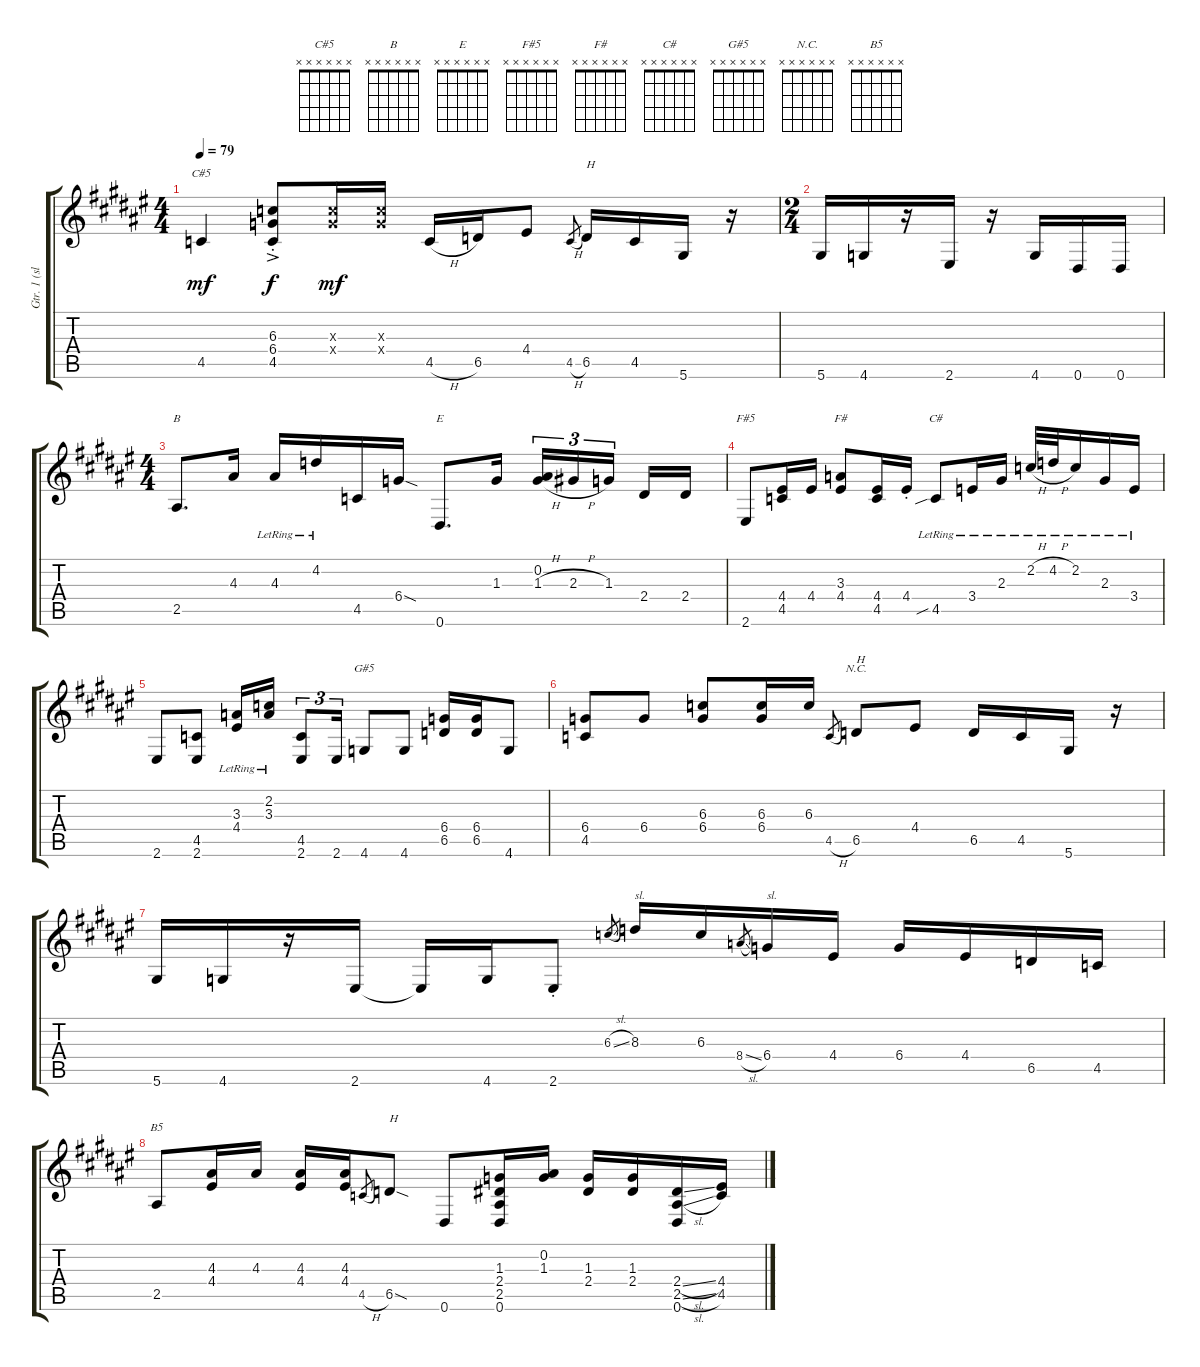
\track ("Gtr. 1 (slight fuzz)" "Gtr. 1 (sl") {instrument electricguitarclean}
\staff {score tabs}
\tuning (Eb4 Bb3 Gb3 Db3 Ab2 Eb2) {hide}
\chord ("C#5" x x x x x x)
\chord ("B" x x x x x x)
\chord ("E" x x x x x x)
\chord ("F#5" x x x x x x)
\chord ("F#" x x x x x x)
\chord ("C#" x x x x x x)
\chord ("G#5" x x x x x x)
\chord ("N.C." x x x x x x)
\chord ("B5" x x x x x x)
\ts (4 4)
\tempo 79
\clef g2
\ks f#
4.5.4{ch "C#5" dy mf} (6.3{ac st} 6.4{ac st} 4.5{ac st}).8{dy f} (6.3{x} 6.4{x}).16{dy mf} (6.3{x} 6.4{x}).16 4.5{h}.16 6.5.16 4.4.8 4.5{h}.8{gr} 6.5.16{txt "H"} 4.5.16 5.6.16 r.16 |
\ts (2 4)
5.6.16 4.6.16 r.16 2.6.16 r.16 4.6.16 0.6.16 0.6.16 |
\ts (4 4)
2.5.8{d ch "B"} 4.3.16 4.3{lr}.16 4.2{lr}.16 4.5.16 6.4{sod}.16 0.6.8{d ch "E"} 1.3.16 (0.2 1.3{h}).16{tu (3 2)} 2.3{h}.16{tu (3 2)} 1.3.16{tu (3 2) beam splitsecondary} 2.4.16 2.4.16 |
2.6.8{ch "F#5"} (4.4 4.5).16 4.4.16 (3.3 4.4).8{ch "F#"} (4.4 4.5).16 4.4{st}.16 4.5{sib lr}.8{ch "C#"} 3.4{lr}.16 2.3{lr}.16 2.2{h lr}.32 4.2{h lr}.32 2.2{lr}.16 2.3{lr}.16 3.4{lr}.16 |
2.6.8 (4.5 2.6).8 (3.3{lr} 4.4{lr}).16 (2.2{lr} 3.3{lr}).16 (4.5 2.6).8{tu (3 2)} 2.6.16{tu (3 2)} 4.6.8{ch "G#5"} 4.6.8 (6.4 6.5).16 (6.4 6.5).16 4.6.8 |
(6.4 4.5).8 6.4.8 (6.3 6.4).8 (6.3 6.4).16 6.3.16 4.5{h}.8{gr} 6.5.8{ch "N.C." txt "H"} 4.4.8 6.5.16 4.5.16 5.6.16 r.16 |
5.6.16 4.6.16 r.16 2.6.16 2.6{t}.16 4.6.16 2.6{st}.8 6.3{sl}.8{gr} 8.3.16{txt "sl."} 6.3.16 8.4{sl}.8{gr} 6.4.16{txt "sl."} 4.4.16 6.4.16 4.4.16 6.5.16 4.5.16 |
2.5.8{ch "B5"} (4.3 4.4).16 4.3.16 (4.3 4.4).16 (4.3 4.4).16 4.5{h}.8{gr} 6.5{sod}.8{txt "H"} 0.6.8 (1.3 2.4 2.5 0.6).16 (0.2 1.3).16 (1.3 2.4).16 (1.3 2.4).16 (2.4{sl} 2.5{sl} 0.6).16 (4.4 4.5).16
